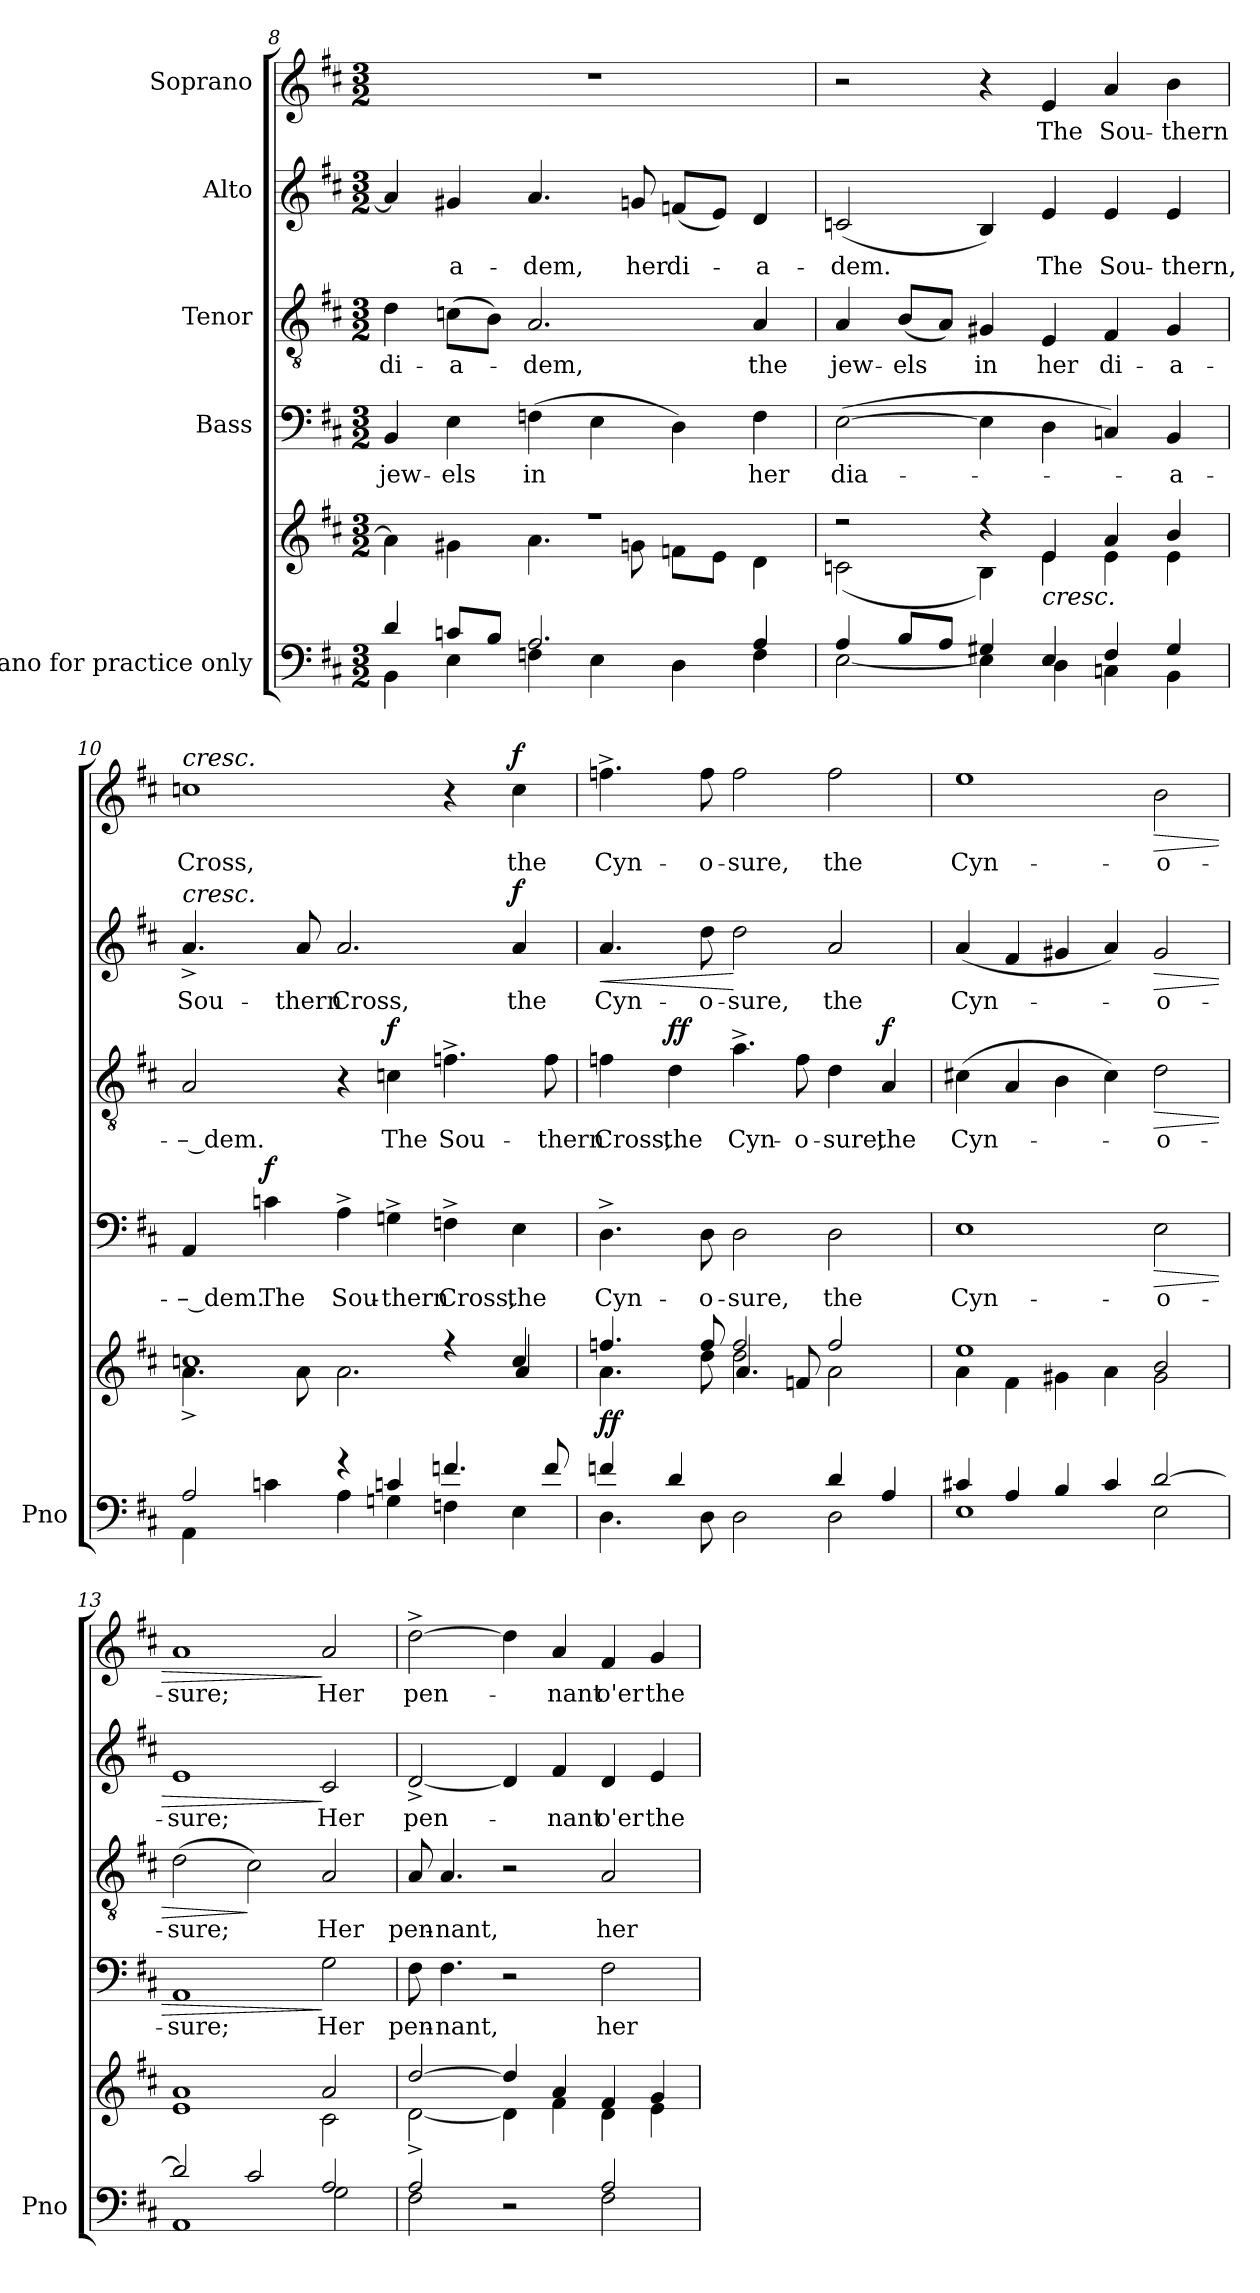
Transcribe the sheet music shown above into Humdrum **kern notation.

**kern	**kern	**dynam	**kern	**text	**dynam	**kern	**text	**dynam	**kern	**text	**dynam	**kern	**text	**dynam
*part5	*part5	*part5	*part4	*part4	*part4	*part3	*part3	*part3	*part2	*part2	*part2	*part1	*part1	*part1
*staff6	*staff5	*staff5/6	*staff4	*staff4	*staff4	*staff3	*staff3	*staff3	*staff2	*staff2	*staff2	*staff1	*staff1	*staff1
*I"Piano for practice only	*	*	*I"Bass	*	*	*I"Tenor	*	*	*I"Alto	*	*	*I"Soprano	*	*
*I'Pno	*	*	*	*	*	*	*	*	*	*	*	*	*	*
*clefF4	*clefG2	*	*clefF4	*	*	*clefGv2	*	*	*clefG2	*	*	*clefG2	*	*
*k[f#c#]	*k[f#c#]	*	*k[f#c#]	*	*	*k[f#c#]	*	*	*k[f#c#]	*	*	*k[f#c#]	*	*
*M3/2	*M3/2	*	*M3/2	*	*	*M3/2	*	*	*M3/2	*	*	*M3/2	*	*
=8	=8	=8	=8	=8	=8	=8	=8	=8	=8	=8	=8	=8	=8	=8
*^	*^	*	*	*	*	*	*	*	*	*	*	*	*	*
4d/	4BB\	1.r	4a\]	.	4BB/	jew-	.	4d\	di-	.	4a/]	.	.	1.r	.	.
8cn/L	4E\	.	4g#X\	.	4E\	-els	.	(8cn\L	-a-	.	4g#X/	-a-	.	.	.	.
8B/J	.	.	.	.	.	.	.	8B\J)	.	.	.	.	.	.	.	.
2.A/	4Fn\	.	4.a\	.	(4Fn\	in	.	2.A/	-dem,	.	4.a/	-dem,	.	.	.	.
.	4E\	.	.	.	4E\	.	.	.	.	.	.	.	.	.	.	.
.	.	.	8gn\	.	.	.	.	.	.	.	8gn/	her	.	.	.	.
.	4D\	.	8fn\L	.	4D\)	.	.	.	.	.	(8fn/L	di-	.	.	.	.
.	.	.	8e\J	.	.	.	.	.	.	.	8e/J)	.	.	.	.	.
4A/	4F\	.	4d\	.	4F\	her	.	4A/	the	.	4d/	-a-	.	.	.	.
=9	=9	=9	=9	=9	=9	=9	=9	=9	=9	=9	=9	=9	=9	=9	=9	=9
4A/	[2E\	2r	(2cn\	.	([2E\	dia-	.	4A/	jew-	.	(2cn/	-dem.	.	2r	.	.
8B/L	.	.	.	.	.	.	.	(8B/L	-els	.	.	.	.	.	.	.
8A/J	.	.	.	.	.	.	.	8A/J)	.	.	.	.	.	.	.	.
4G#X/	4E\]	4r	4B\)	.	4E\]	.	.	4G#X/	in	.	4B/)	.	.	4r	.	.
!	!	!LO:TX:b:i:t=cresc.	!	!	!	!	!	!	!	!	!	!	!	!	!	!
4E/	4D\	4e/	4e\	.	4D\	.	.	4E/	her	.	4e/	The	.	4e/	The	.
4F#/	4Cn\	4a/	4e\	.	4Cn/)	.	.	4F#/	di-	.	4e/	Sou-	.	4a/	Sou-	.
4G#/	4BB\	4b/	4e\	.	4BB/	-a-	.	4G#/	-a-	.	4e/	-thern,	.	4b\	-thern	.
=10	=10	=10	=10	=10	=10	=10	=10	=10	=10	=10	=10	=10	=10	=10	=10	=10
!	!	!	!	!	!	!	!	!	!	!	!	!	!	!LO:TX:a:i:t=cresc.	!	!
!	!	!	!	!	!	!	!	!	!	!	!LO:TX:a:i:t=cresc.	!	!	!	!	!
2A/	4AA\	1ccn	4.a^>\	.	4AA/	-– dem.	.	2A/	-– dem.	.	4.a^>/	Sou-	.	1ccn	Cross,	.
!	!	!	!	!	!	!	!LO:DY:a	!	!	!	!	!	!	!	!	!
.	4cn\	.	.	.	4cn\	The	f	.	.	.	.	.	.	.	.	.
.	.	.	8a\	.	.	.	.	.	.	.	8a/	-thern	.	.	.	.
4r	4A\	.	2.a\	.	4A^\	Sou-	.	4r	.	.	2.a/	Cross,	.	.	.	.
!	!	!	!	!	!	!	!	!	!	!LO:DY:a	!	!	!	!	!	!
4cn/	4Gn\	.	.	.	4Gn^\	-thern	.	4cn\	The	f	.	.	.	.	.	.
4.fn/	4Fn\	4r	.	.	4Fn^\	Cross,	.	4.fn^\	Sou-	.	.	.	.	4r	.	.
!	!	!	!	!	!	!	!	!	!	!	!	!	!LO:DY:a	!	!	!LO:DY:a
.	4E\	4cc/	4a/	.	4E\	the	.	.	.	.	4a/	the	f	4cc\	the	f
8f/	.	.	.	.	.	.	.	8f\	-thern	.	.	.	.	.	.	.
=11	=11	=11	=11	=11	=11	=11	=11	=11	=11	=11	=11	=11	=11	=11	=11	=11
*	*	*	*^	*	*	*	*	*	*	*	*	*	*	*	*	*
!	!	!	!	!	!LO:DY:b	!	!	!	!	!	!	!	!	!LO:HP:b	!	!	!
4fn/	4.D\	4.ffn/	4.a\	2ryy	ff	4.D^\	Cyn-	.	4fn\	Cross,	.	4.a/	Cyn-	<	4.ffn^\	Cyn-	.
!	!	!	!	!	!	!	!	!	!	!	!LO:DY:a	!	!	!	!	!	!
4d/	.	.	.	.	.	.	.	.	4d\	the	ff	.	.	.	.	.	.
.	8D\	8ff/	8dd\	.	.	8D\	-o-	.	.	.	.	8dd\	-o-	.	8ff\	-o-	.
2ryy	2D\	2ff/	2dd\	4.a/	.	2D\	-sure,	.	4.a^\	Cyn-	.	2dd\	-sure,	[	2ff\	-sure,	.
.	.	.	.	8fn/	.	.	.	.	8f\	-o-	.	.	.	.	.	.	.
4d/	2D\	2ff/	2a\	2ryy	.	2D\	the	.	4d\	-sure,	.	2a/	the	.	2ff\	the	.
!	!	!	!	!	!	!	!	!	!	!	!LO:DY:a	!	!	!	!	!	!
4A/	.	.	.	.	.	.	.	.	4A/	the	f	.	.	.	.	.	.
*	*	*	*v	*v	*	*	*	*	*	*	*	*	*	*	*	*	*
=12	=12	=12	=12	=12	=12	=12	=12	=12	=12	=12	=12	=12	=12	=12	=12	=12
4c#X/	1E	1ee	4a\	.	1E	Cyn-	.	(4c#X\	Cyn-	.	(4a/	Cyn-	.	1ee	Cyn-	.
4A/	.	.	4f#\	.	.	.	.	4A/	.	.	4f#/	.	.	.	.	.
4B/	.	.	4g#X\	.	.	.	.	4B\	.	.	4g#X/	.	.	.	.	.
4c#/	.	.	4a\	.	.	.	.	4c#\)	.	.	4a/)	.	.	.	.	.
!	!	!	!	!	!	!	!LO:HP:b	!	!	!LO:HP:b	!	!	!LO:HP:b	!	!	!LO:HP:b
[2d/	2E\	2b/	2g#\	.	2E\	-o-	>	2d\	-o-	>	2g#/	-o-	>	2b\	-o-	>
=13	=13	=13	=13	=13	=13	=13	=13	=13	=13	=13	=13	=13	=13	=13	=13	=13
2d/]	1AA	1a	1e	.	1AA	-sure;	.	(2d\	-sure;	.	1e	-sure;	.	1a	-sure;	.
2c#/	.	.	.	.	.	.	.	2c#\)	.	]	.	.	.	.	.	.
2A/	2G\	2a/	2c#\	.	2G\	Her	]	2A/	Her	.	2c#/	Her	]	2a/	Her	]
=14	=14	=14	=14	=14	=14	=14	=14	=14	=14	=14	=14	=14	=14	=14	=14	=14
2A^/	2F#\	[2dd/	[2d\	.	8F#\	pen-	.	8A/	pen-	.	[2d^>/	pen-	.	[2dd^\	pen-	.
.	.	.	.	.	4.F#\	-nant,	.	4.A/	-nant,	.	.	.	.	.	.	.
2r	2ryy	4dd/]	4d\]	.	2r	.	.	2r	.	.	4d/]	.	.	4dd\]	.	.
.	.	4a/	4f#\	.	.	.	.	.	.	.	4f#/	-nant	.	4a/	-nant	.
2A/	2F#\	4f#/	4d\	.	2F#\	her	.	2A/	her	.	4d/	o'er	.	4f#/	o'er	.
.	.	4g/	4e\	.	.	.	.	.	.	.	4e/	the	.	4g/	the	.
*v	*v	*	*	*	*	*	*	*	*	*	*	*	*	*	*	*
*	*v	*v	*	*	*	*	*	*	*	*	*	*	*	*	*
=	=	=	=	=	=	=	=	=	=	=	=	=	=	=
*-	*-	*-	*-	*-	*-	*-	*-	*-	*-	*-	*-	*-	*-	*-
